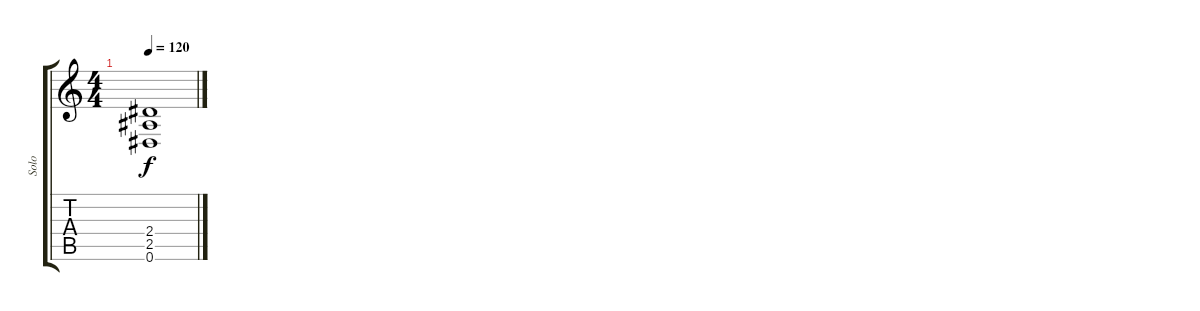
\track ("Solo" "Solo") {instrument distortionguitar}
\staff {score tabs}
\tuning (Eb4 Bb3 Gb3 Db3 Ab2 Eb2) {hide}
\ts (4 4)
\tempo 120
\clef g2
\ks c
(2.4{t} 2.5{t} 0.6{t}).1{dy f}
